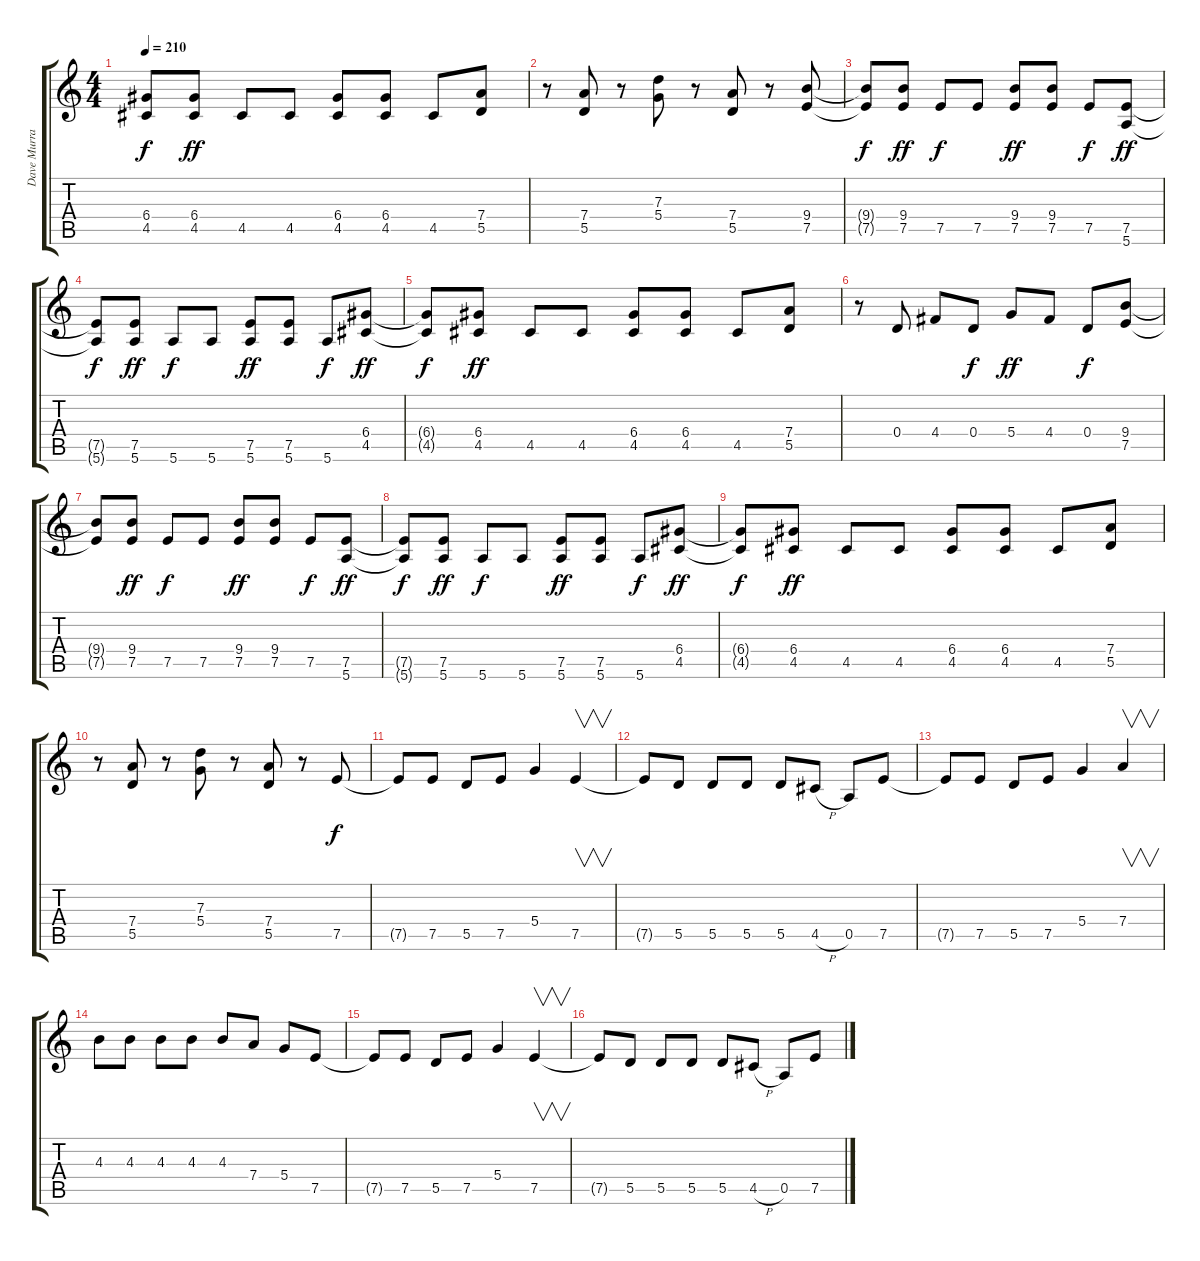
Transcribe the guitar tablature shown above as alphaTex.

\track ("Dave Murray" "Dave Murra") {instrument distortionguitar}
\staff {score tabs}
\tuning (E4 B3 G3 D3 A2 E2) {hide}
\ts (4 4)
\tempo 210
\clef g2
\ks c
(6.4{t} 4.5{t}).8{dy f} (6.4 4.5).8{dy ff} 4.5.8 4.5.8 (6.4 4.5).8 (6.4 4.5).8 4.5.8 (7.4 5.5).8 |
r.8 (7.4 5.5).8 r.8 (7.3 5.4).8 r.8 (7.4 5.5).8 r.8 (9.4 7.5).8 |
(9.4{t} 7.5{t}).8{dy f} (9.4 7.5).8{dy ff} 7.5.8{dy f} 7.5.8 (9.4 7.5).8{dy ff} (9.4 7.5).8 7.5.8{dy f} (7.5 5.6).8{dy ff} |
(7.5{t} 5.6{t}).8{dy f} (7.5 5.6).8{dy ff} 5.6.8{dy f} 5.6.8 (7.5 5.6).8{dy ff} (7.5 5.6).8 5.6.8{dy f} (6.4 4.5).8{dy ff} |
(6.4{t} 4.5{t}).8{dy f} (6.4 4.5).8{dy ff} 4.5.8 4.5.8 (6.4 4.5).8 (6.4 4.5).8 4.5.8 (7.4 5.5).8 |
r.8 0.4.8 4.4.8 0.4.8{dy f} 5.4.8{dy ff} 4.4.8 0.4.8{dy f} (9.4 7.5).8 |
(9.4{t} 7.5{t}).8 (9.4 7.5).8{dy ff} 7.5.8{dy f} 7.5.8 (9.4 7.5).8{dy ff} (9.4 7.5).8 7.5.8{dy f} (7.5 5.6).8{dy ff} |
(7.5{t} 5.6{t}).8{dy f} (7.5 5.6).8{dy ff} 5.6.8{dy f} 5.6.8 (7.5 5.6).8{dy ff} (7.5 5.6).8 5.6.8{dy f} (6.4 4.5).8{dy ff} |
(6.4{t} 4.5{t}).8{dy f} (6.4 4.5).8{dy ff} 4.5.8 4.5.8 (6.4 4.5).8 (6.4 4.5).8 4.5.8 (7.4 5.5).8 |
r.8 (7.4 5.5).8 r.8 (7.3 5.4).8 r.8 (7.4 5.5).8 r.8 7.5.8{dy f} |
7.5{t}.8 7.5.8 5.5.8 7.5.8 5.4.4 7.5.4{v} |
7.5{t}.8 5.5.8 5.5.8 5.5.8 5.5.8 4.5{h}.8 0.5.8 7.5.8 |
7.5{t}.8 7.5.8 5.5.8 7.5.8 5.4.4 7.4.4{v} |
4.3.8 4.3.8 4.3.8 4.3.8 4.3.8 7.4.8 5.4.8 7.5.8 |
7.5{t}.8 7.5.8 5.5.8 7.5.8 5.4.4 7.5.4{v} |
7.5{t}.8 5.5.8 5.5.8 5.5.8 5.5.8 4.5{h}.8 0.5.8 7.5.8
